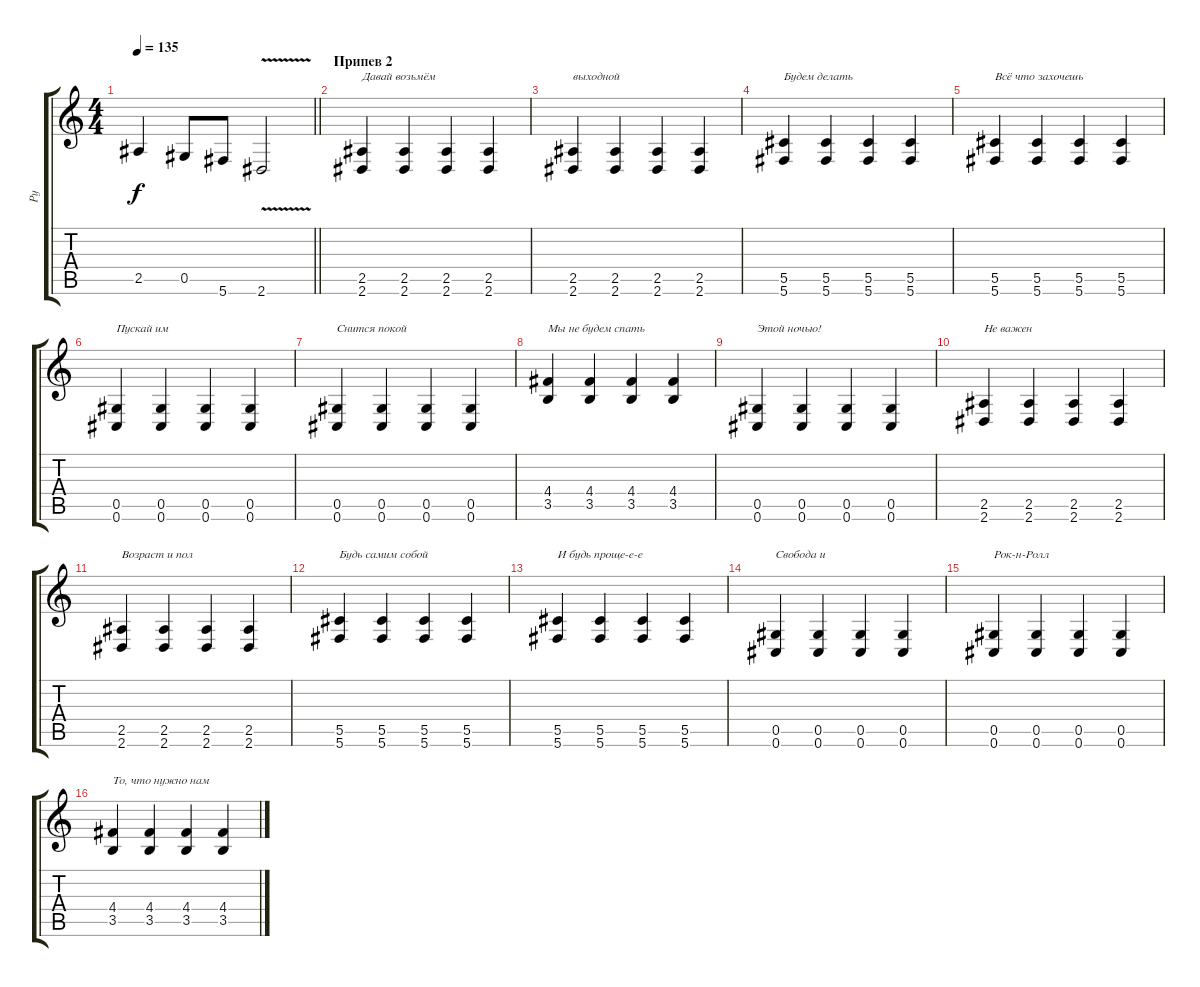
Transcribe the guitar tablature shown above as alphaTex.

\track ("Ру" "Ру") {instrument distortionguitar}
\staff {score tabs}
\tuning (E4 B3 G3 D3 Ab2 Db2) {hide}
\ts (4 4)
\tempo 135
\clef g2
\barLineRight lightlight
\ks c
2.5.4{dy f} 0.5.8 5.6.8 2.6{v}.2 |
\section ("" "Припев 2")
(2.5 2.6).4{txt "Давай возьмём"} (2.5 2.6).4 (2.5 2.6).4 (2.5 2.6).4 |
(2.5 2.6).4{txt "выходной"} (2.5 2.6).4 (2.5 2.6).4 (2.5 2.6).4 |
(5.5 5.6).4{txt "Будем делать"} (5.5 5.6).4 (5.5 5.6).4 (5.5 5.6).4 |
(5.5 5.6).4{txt "Всё что захочешь"} (5.5 5.6).4 (5.5 5.6).4 (5.5 5.6).4 |
(0.5 0.6).4{txt "Пускай им"} (0.5 0.6).4 (0.5 0.6).4 (0.5 0.6).4 |
(0.5 0.6).4{txt "Снится покой"} (0.5 0.6).4 (0.5 0.6).4 (0.5 0.6).4 |
(4.4 3.5).4{txt "Мы не будем спать"} (4.4 3.5).4 (4.4 3.5).4 (4.4 3.5).4 |
(0.5 0.6).4{txt "Этой ночью!"} (0.5 0.6).4 (0.5 0.6).4 (0.5 0.6).4 |
(2.5 2.6).4{txt "Не важен "} (2.5 2.6).4 (2.5 2.6).4 (2.5 2.6).4 |
(2.5 2.6).4{txt "Возраст и пол"} (2.5 2.6).4 (2.5 2.6).4 (2.5 2.6).4 |
(5.5 5.6).4{txt "Будь самим собой"} (5.5 5.6).4 (5.5 5.6).4 (5.5 5.6).4 |
(5.5 5.6).4{txt "И будь проще-е-е"} (5.5 5.6).4 (5.5 5.6).4 (5.5 5.6).4 |
(0.5 0.6).4{txt "Свобода и"} (0.5 0.6).4 (0.5 0.6).4 (0.5 0.6).4 |
(0.5 0.6).4{txt "Рок-н-Ролл"} (0.5 0.6).4 (0.5 0.6).4 (0.5 0.6).4 |
(4.4 3.5).4{txt "То, что нужно нам"} (4.4 3.5).4 (4.4 3.5).4 (4.4 3.5).4
